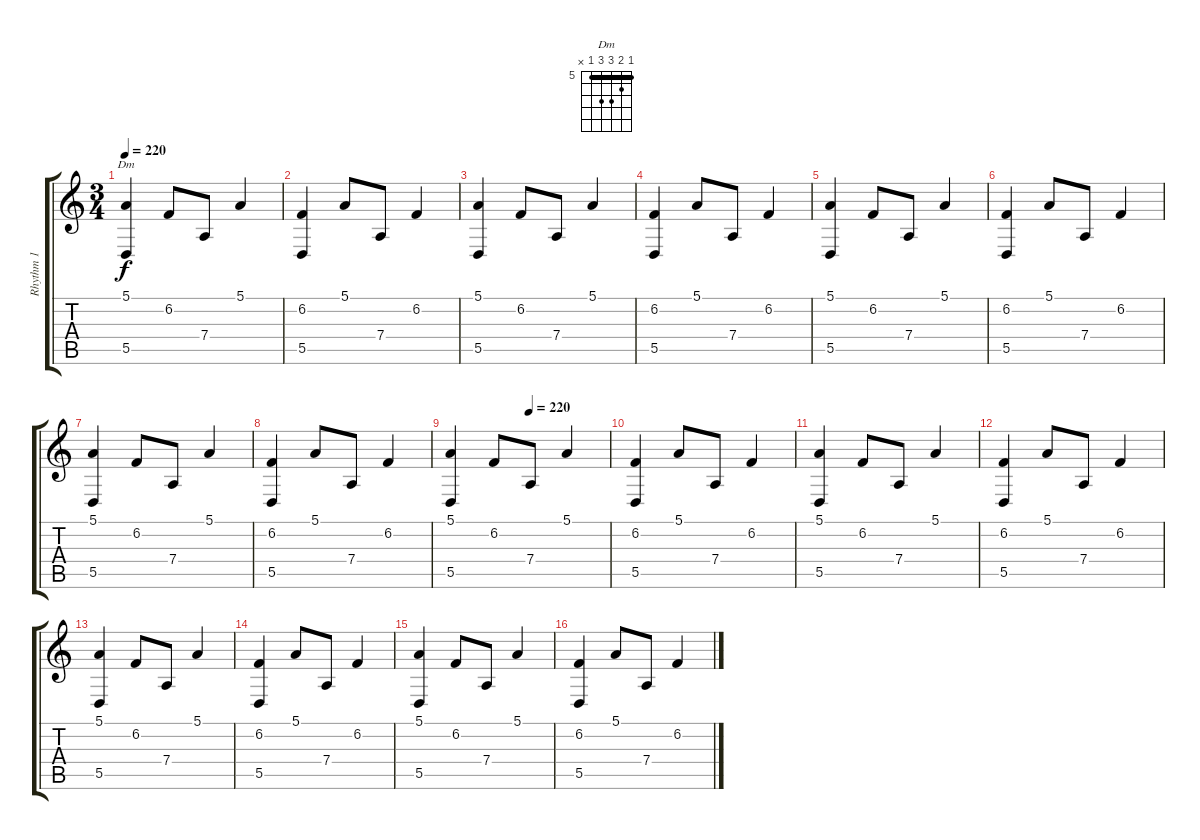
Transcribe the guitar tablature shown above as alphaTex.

\track ("Rhythm 1" "Rhythm 1") {instrument harpsichord}
\staff {score tabs}
\tuning (E4 B3 G3 D3 A2 E2) {hide}
\chord ("Dm" 5 6 7 7 5 x) {firstfret 5 barre 5}
\ts (3 4)
\tempo 220
\clef g2
\ks c
(5.1 5.5).4{ch "Dm" dy f instrument harpsichord} 6.2.8 7.4.8 5.1.4 |
(6.2 5.5).4 5.1.8 7.4.8 6.2.4 |
(5.1 5.5).4 6.2.8 7.4.8 5.1.4 |
(6.2 5.5).4 5.1.8 7.4.8 6.2.4 |
(5.1 5.5).4 6.2.8 7.4.8 5.1.4 |
(6.2 5.5).4 5.1.8 7.4.8 6.2.4 |
(5.1 5.5).4 6.2.8 7.4.8 5.1.4 |
(6.2 5.5).4 5.1.8 7.4.8 6.2.4 |
\tempo (220 0.5)
(5.1 5.5).4 6.2.8 7.4.8 5.1.4 |
(6.2 5.5).4 5.1.8 7.4.8 6.2.4 |
(5.1 5.5).4 6.2.8 7.4.8 5.1.4 |
(6.2 5.5).4 5.1.8 7.4.8 6.2.4 |
(5.1 5.5).4 6.2.8 7.4.8 5.1.4 |
(6.2 5.5).4 5.1.8 7.4.8 6.2.4 |
(5.1 5.5).4 6.2.8 7.4.8 5.1.4 |
(6.2 5.5).4 5.1.8 7.4.8 6.2.4
